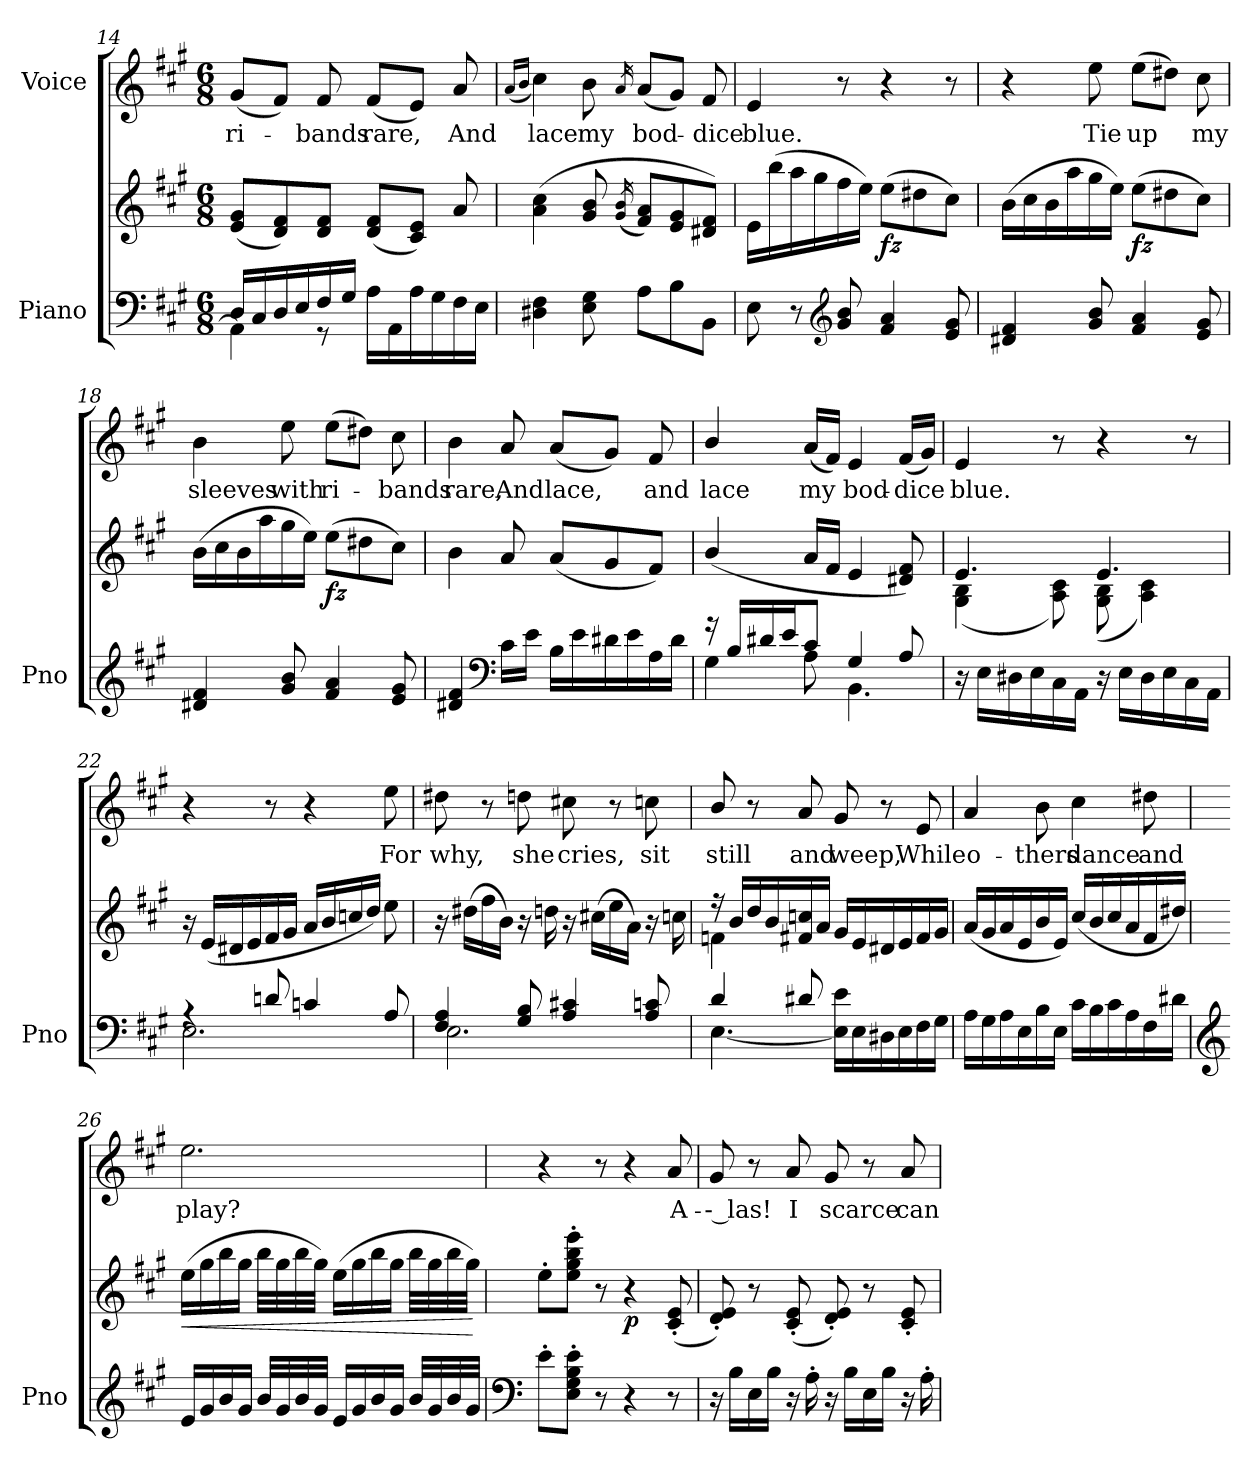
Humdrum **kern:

**kern	**kern	**dynam	**kern	**text
*part2	*part2	*part2	*part1	*part1
*staff3	*staff2	*staff2/3	*staff1	*staff1
*I"Piano	*	*	*I"Voice	*
*I'Pno	*	*	*	*
*clefF4	*clefG2	*	*clefG2	*
*k[f#c#g#]	*k[f#c#g#]	*	*k[f#c#g#]	*
*M6/8	*M6/8	*	*M6/8	*
=14	=14	=14	=14	=14
*^	*	*	*	*
!	!	!	!	!	!LO:LY:b
16D/LL	4AA\]	(<8e/ 8g#/L	.	(<8g#/L	ri-
16C#/	.	.	.	.	.
16D/	.	8d/ 8f#/)	.	8f#/J)	.
16E/	.	.	.	.	.
!	!	!	!	!	!LO:LY:b
16F#/	8r	8d/ 8f#/J	.	8f#/	-bands
16G#/JJ	.	.	.	.	.
!	!	!	!	!	!LO:LY:b
16A\LL	4.ryy	(<8d/ 8f#/L	.	(<8f#/L	rare,
16AA\	.	.	.	.	.
16A\	.	8c#/ 8e/J)	.	8e/J)	.
16G#\	.	.	.	.	.
!	!	!	!	!	!LO:LY:b
16F#\	.	8a/	.	8a/	And
16E\JJ	.	.	.	.	.
*v	*v	*	*	*	*
=15	=15	=15	=15	=15
.	.	.	(<16qa/LL	.
.	.	.	16qb/JJ	.
!	!	!	!	!LO:LY:b
4D#X\ 4F#\	(<4a\ 4cc#\	.	4cc#\)	lace
!	!	!	!	!LO:LY:b
8E\ 8G#\	8g#/ 8b/	.	8b\	my
.	(<16qg#/ 16qb/	.	16qa/	.
!	!	!	!	!LO:LY:b
8A\L	8f#/ 8a/L)	.	(<8a/L	bod-
8B\	8e/ 8g#/	.	8g#/J)	.
!	!	!	!	!LO:LY:b
8BB\J	8d#X/ 8f#/J)	.	8f#/	-dice
!!LO:LB:g=z
=16	=16	=16	=16	=16
!	!	!	!	!LO:LY:b
8E\	16e\LL	.	4e/	blue.
.	(>16bb\	.	.	.
8r	16aa\	.	.	.
.	16gg#\	.	.	.
*clefG2	*	*	*	*
8g#/ 8b/	16ff#\	.	8r	.
.	16ee\JJ)	.	.	.
!	!	!LO:DY:b	!	!
4f#/ 4a/	(>8ee\L	fz	4r	.
.	8dd#X\	.	.	.
8e/ 8g#/	8cc#\J)	.	8r	.
=17	=17	=17	=17	=17
4d#X/ 4f#/	(>16b\LL	.	4r	.
.	16cc#\	.	.	.
.	16b\	.	.	.
.	16aa\	.	.	.
!	!	!	!	!LO:LY:b
8g#/ 8b/	16gg#\	.	8ee\	Tie
.	16ee\JJ)	.	.	.
!	!	!LO:DY:b	!	!LO:LY:b
4f#/ 4a/	(>8ee\L	fz	(>8ee\L	up
.	8dd#X\	.	8dd#X\J)	.
!	!	!	!	!LO:LY:b
8e/ 8g#/	8cc#\J)	.	8cc#\	my
=18	=18	=18	=18	=18
!	!	!	!	!LO:LY:b
4d#X/ 4f#/	(>16b\LL	.	4b\	sleeves
.	16cc#\	.	.	.
.	16b\	.	.	.
.	16aa\	.	.	.
!	!	!	!	!LO:LY:b
8g#/ 8b/	16gg#\	.	8ee\	with
.	16ee\JJ)	.	.	.
!	!	!LO:DY:b	!	!LO:LY:b
4f#/ 4a/	(>8ee\L	fz	(>8ee\L	ri-
.	8dd#X\	.	8dd#X\J)	.
!	!	!	!	!LO:LY:b
8e/ 8g#/	8cc#\J)	.	8cc#\	-bands
!!LO:LB:g=z
=19	=19	=19	=19	=19
!	!	!	!	!LO:LY:b
4d#X/ 4f#/	4b\	.	4b\	rare,
*clefF4	*	*	*	*
!	!	!	!	!LO:LY:b
16c#\LL	8a/	.	8a/	And
16e\JJ	.	.	.	.
!	!	!	!	!LO:LY:b
16B\LL	(<8a/L	.	(<8a/L	lace,
16e\	.	.	.	.
16d#X\	8g#/	.	8g#/J)	.
16e\	.	.	.	.
!	!	!	!	!LO:LY:b
16A\	8f#/J)	.	8f#/	and
16d#\JJ	.	.	.	.
=20	=20	=20	=20	=20
*^	*	*	*	*
!	!	!	!	!	!LO:LY:b
16r	4G#\	(<4b/	.	4b/	lace
16B/LL	.	.	.	.	.
16d#X/	.	.	.	.	.
16e/J	.	.	.	.	.
!	!	!	!	!	!LO:LY:b
8c#/J	8A\	16a/LL	.	(<16a/LL	my
.	.	16f#/JJ	.	16f#/JJ)	.
!	!	!	!	!	!LO:LY:b
4G#/	4.BB\	4e/	.	4e/	bod-
!	!	!	!	!	!LO:LY:b
8A/	.	8d#X/ 8f#/)	.	(<16f#/LL	-dice
.	.	.	.	16g#/JJ)	.
*v	*v	*	*	*	*
=21	=21	=21	=21	=21
*	*^	*	*	*
!	!	!	!	!	!LO:LY:b
16r	4.e/	(<4G#\ 4B\	.	4e/	blue.
16E\LL	.	.	.	.	.
16D#X\	.	.	.	.	.
16E\	.	.	.	.	.
16C#\	.	8A\ 8c#\)	.	8r	.
16AA\JJ	.	.	.	.	.
16r	4.e/	(<8G#\ 8B\	.	4r	.
16E\LL	.	.	.	.	.
16D#\	.	4A\ 4c#\)	.	.	.
16E\	.	.	.	.	.
16C#\	.	.	.	8r	.
16AA\JJ	.	.	.	.	.
*	*v	*v	*	*	*
!!LO:PB:g=z
=22	=22	=22	=22	=22
*^	*	*	*	*
4rA	2.E\	16r	.	4r	.
.	.	(<16e/LL	.	.	.
.	.	16d#X/	.	.	.
.	.	16e/	.	.	.
8dn/	.	16f#/	.	8r	.
.	.	16g#/JJ	.	.	.
4cn/	.	16a/LL	.	4r	.
.	.	16b/	.	.	.
.	.	16ccn/	.	.	.
.	.	16dd/JJ)	.	.	.
!	!	!	!	!	!LO:LY:b
8A/	.	8ee\	.	8ee\	For
=23	=23	=23	=23	=23	=23
!	!	!	!	!	!LO:LY:b
4F#/ 4A/	2.E\	16r	.	8dd#X\	why,
.	.	(>16dd#X\LL	.	.	.
.	.	16ff#\	.	8r	.
.	.	16b\JJ)	.	.	.
!	!	!	!	!	!LO:LY:b
8G#/ 8B/	.	16r	.	8ddn\	she
.	.	16ddn\	.	.	.
!	!	!	!	!	!LO:LY:b
4A/ 4c#X/	.	16r	.	8cc#X\	cries,
.	.	(>16cc#X\LL	.	.	.
.	.	16ee\	.	8r	.
.	.	16a\JJ)	.	.	.
!	!	!	!	!	!LO:LY:b
8A/ 8cn/	.	16r	.	8ccn\	sit
.	.	16ccn\	.	.	.
=24	=24	=24	=24	=24	=24
*	*	*^	*	*	*
!	!	!	!	!	!	!LO:LY:b
4d/	[4.E\	16r	(>4fn\	.	8b/	still
.	.	16b/LL	.	.	.	.
.	.	16dd/	.	.	8r	.
.	.	16b/	.	.	.	.
!	!	!	!	!	!	!LO:LY:b
8d#X/	.	16f#X/ 16ccn/	2ryy	.	8a/	and
.	.	16a/JJ	.	.	.	.
!	!	!	!	!	!	!LO:LY:b
16E\] 16e\LL	4.ryy	16g#/LL	.	.	8g#/	weep,
16E\	.	16e/	.	.	.	.
16D#X\	.	16d#X/	.	.	8r	.
16E\	.	16e/	.	.	.	.
!	!	!	!	!	!	!LO:LY:b
16F#\	.	16f#/	.	.	8e/	While
16G#\JJ	.	(16g#/JJ	.	.	.	.
*v	*v	*	*	*	*	*
*	*v	*v	*	*	*
!!LO:LB:g=z
=25	=25	=25	=25	=25
!	!	!	!	!LO:LY:b
16A\LL	(<16a/LL	.	4a/	o-
16G#\	16g#/	.	.	.
16A\	16a/	.	.	.
16E\	16e/	.	.	.
!	!	!	!	!LO:LY:b
16B\	16b/	.	8b\	-thers
16E\JJ	16e/JJ)	.	.	.
!	!	!	!	!LO:LY:b
16c#\LL	(<16cc#/LL	.	4cc#\	dance
16B\	16b/	.	.	.
16c#\	16cc#/	.	.	.
16A\	16a/	.	.	.
!	!	!	!	!LO:LY:b
16F#\	16f#/	.	8dd#X\	and
16d#X\JJ	16dd#X/JJ)	.	.	.
=26	=26	=26	=26	=26
*clefG2	*	*	*	*
!	!	!LO:HP:b	!	!LO:LY:b
16e/LL	(>16ee\LL	<	2.ee\	play?
16g#/	16gg#\	.	.	.
16b/	16bb\	.	.	.
16g#/JJ	16gg#\JJ	.	.	.
32b/LLL	32bb\LLL	.	.	.
32g#/	32gg#\	.	.	.
32b/	32bb\	.	.	.
32g#/JJJ	32gg#\JJJ)	.	.	.
16e/LL	(>16ee\LL	.	.	.
16g#/	16gg#\	.	.	.
16b/	16bb\	.	.	.
16g#/JJ	16gg#\JJ	.	.	.
32b/LLL	32bb\LLL	.	.	.
32g#/	32gg#\	.	.	.
32b/	32bb\	.	.	.
32g#/JJJ	32gg#\JJJ)	.	.	.
.	.	[	.	.
=27	=27	=27	=27	=27
*clefF4	*	*	*	*
8e'\L	8ee'\L	.	4r	.
8E\' 8G#\' 8B\' 8e\'J	8ee\' 8gg#\' 8bb\' 8eee\'J	.	.	.
8r	8r	.	8r	.
!	!	!LO:DY:b	!	!
4r	4r	p	4r	.
!	!	!	!	!LO:LY:b
8r	(<8c#/' 8e/'	.	8a/	A-
!!LO:LB:g=z
=28	=28	=28	=28	=28
!	!	!	!	!LO:LY:b
16r	8d/' 8e/')	.	8g#/	-- las!
16B\LL	.	.	.	.
16E\	8r	.	8r	.
16B\JJ)	.	.	.	.
!	!	!	!	!LO:LY:b
16r	(<8c#/' 8e/'	.	8a/	I
16A'\	.	.	.	.
!	!	!	!	!LO:LY:b
16r	8d/' 8e/')	.	8g#/	scarce
16B\LL	.	.	.	.
16E\	8r	.	8r	.
16B\JJ	.	.	.	.
!	!	!	!	!LO:LY:b
16r	8c#/' 8e/'	.	8a/	can
16A'\	.	.	.	.
=	=	=	=	=
*-	*-	*-	*-	*-
